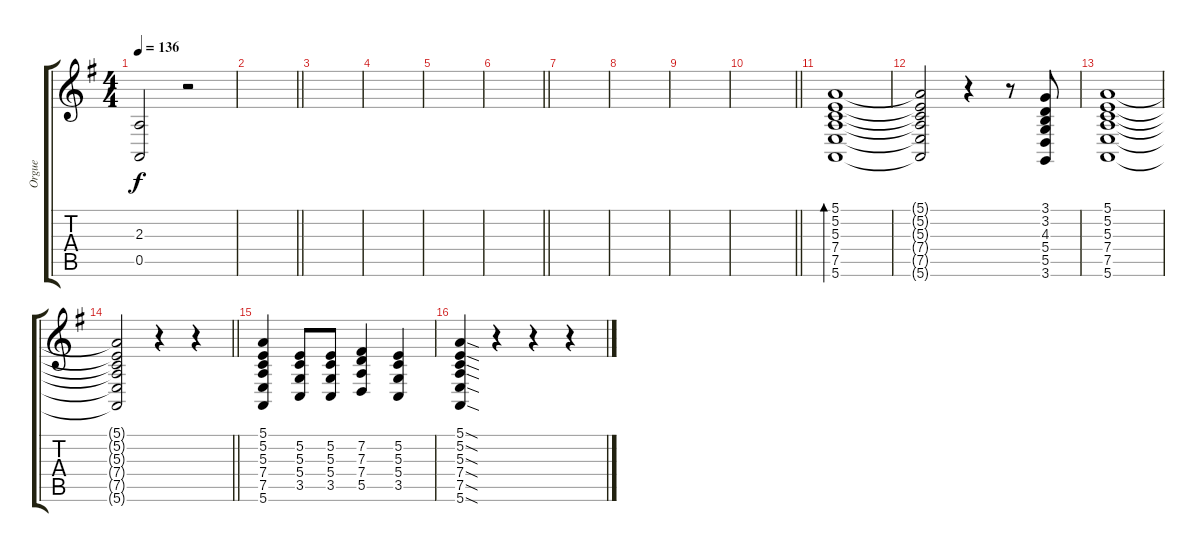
\track ("Orgue" "Orgue") {instrument drawbarorgan}
\staff {score tabs}
\tuning (E4 B3 G3 D3 A2 E2) {hide}
\ts (4 4)
\tempo 136
\clef g2
\ks g
(2.3{t} 0.5{t}).2{dy f} r.2 |
\barLineRight lightlight
|
|
|
|
\barLineRight lightlight
|
|
|
|
\barLineRight lightlight
|
(5.1 5.2 5.3 7.4 7.5 5.6).1{bd 240 instrument drawbarorgan} |
(5.1{t} 5.2{t} 5.3{t} 7.4{t} 7.5{t} 5.6{t}).2 r.4 r.8 (3.1 3.2 4.3 5.4 5.5 3.6).8 |
(5.1 5.2 5.3 7.4 7.5 5.6).1 |
\barLineRight lightlight
(5.1{t} 5.2{t} 5.3{t} 7.4{t} 7.5{t} 5.6{t}).2 r.4 r.4 |
(5.1 5.2 5.3 7.4 7.5 5.6).4 (5.2 5.3 5.4 3.5).8 (5.2 5.3 5.4 3.5).8 (7.2 7.3 7.4 5.5).4 (5.2 5.3 5.4 3.5).4 |
(5.1{sod} 5.2{sod} 5.3{sod} 7.4{sod} 7.5{sod} 5.6{sod}).4 r.4 r.4 r.4
